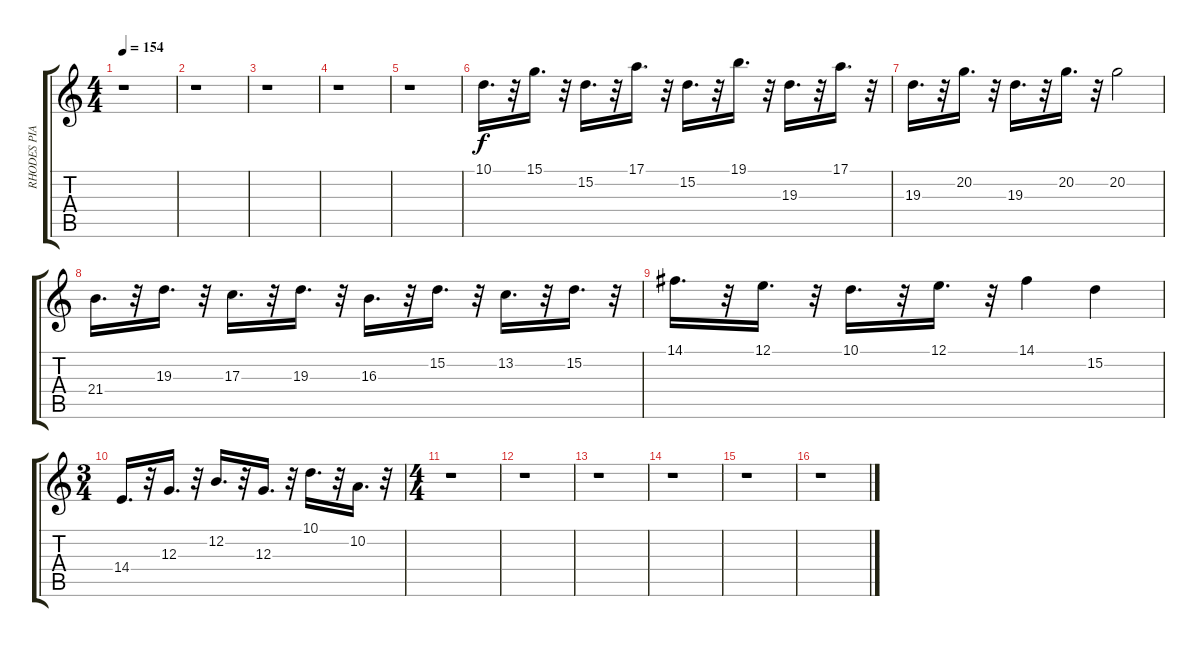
\track ("RHODES PIANO" "RHODES PIA") {instrument electricpiano1}
\staff {score tabs}
\tuning (E4 B3 G3 D3 A2 E2) {hide}
\ts (4 4)
\tempo 154
\clef g2
\ks c
r.1{dy f} |
r.1 |
r.1 |
r.1 |
r.1 |
10.1.16{d} r.32 15.1.16{d} r.32 15.2.16{d} r.32 17.1.16{d} r.32 15.2.16{d} r.32 19.1.16{d} r.32 19.3.16{d} r.32 17.1.16{d} r.32 |
19.3.16{d} r.32 20.2.16{d} r.32 19.3.16{d} r.32 20.2.16{d} r.32 20.2.2 |
21.4.16{d} r.32 19.3.16{d} r.32 17.3.16{d} r.32 19.3.16{d} r.32 16.3.16{d} r.32 15.2.16{d} r.32 13.2.16{d} r.32 15.2.16{d} r.32 |
14.1.16{d} r.32 12.1.16{d} r.32 10.1.16{d} r.32 12.1.16{d} r.32 14.1.4 15.2.4 |
\ts (3 4)
14.4.16{d} r.32 12.3.16{d} r.32 12.2.16{d} r.32 12.3.16{d} r.32 10.1.16{d} r.32 10.2.16{d} r.32 |
\ts (4 4)
r.1 |
r.1 |
r.1 |
r.1 |
r.1 |
r.1
